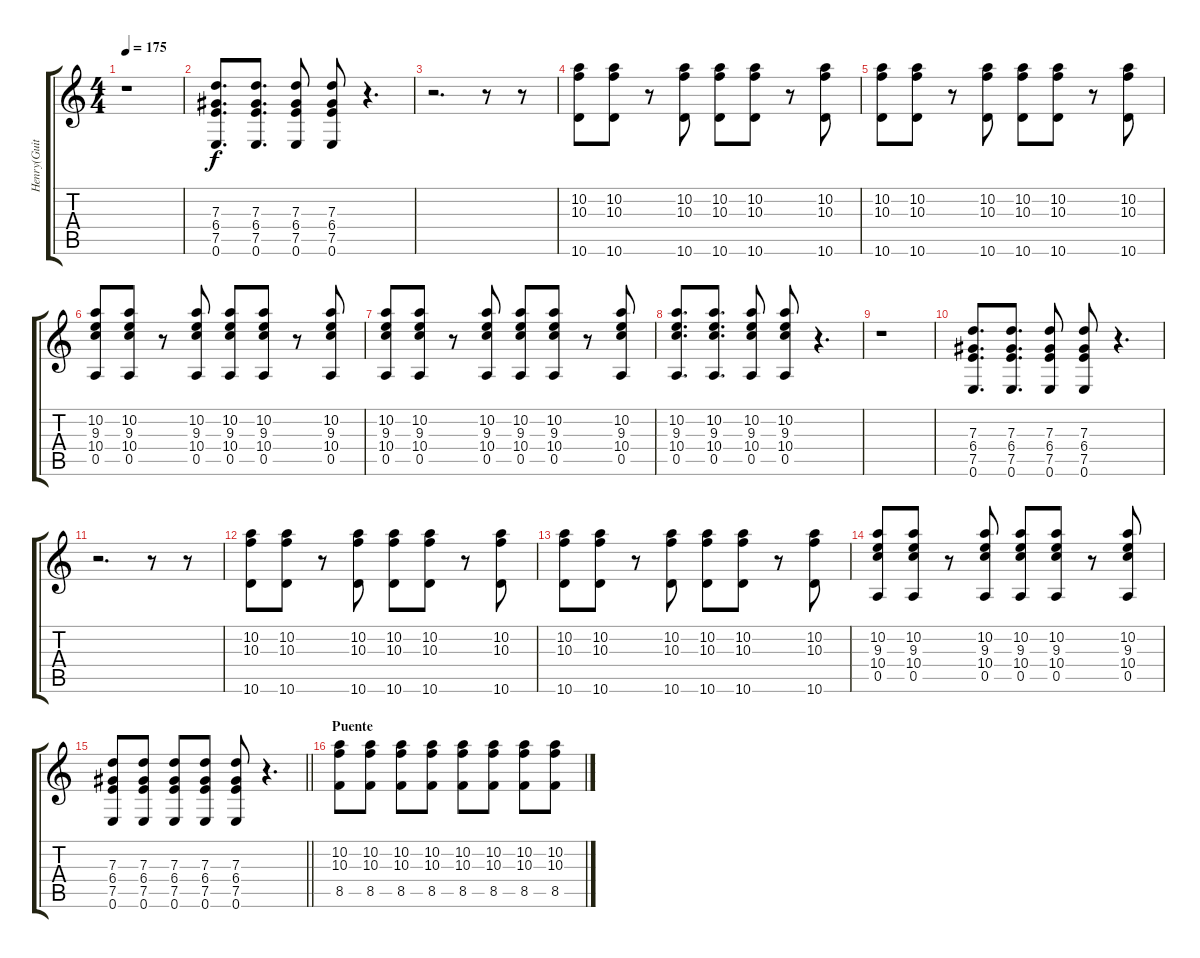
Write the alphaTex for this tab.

\track ("Henry(Guitarra)" "Henry(Guit") {instrument electricguitarclean}
\staff {score tabs}
\tuning (E4 B3 G3 D3 A2 E2) {hide}
\ts (4 4)
\tempo 175
\clef g2
\ks c
r.1{dy f} |
(7.3 6.4 7.5 0.6).8{d} (7.3 6.4 7.5 0.6).8{d} (7.3 6.4 7.5 0.6).8 (7.3 6.4 7.5 0.6).8 r.4{d} |
r.2{d} r.8 r.8 |
(10.2 10.3 10.6).8 (10.2 10.3 10.6).8 r.8 (10.2 10.3 10.6).8 (10.2 10.3 10.6).8 (10.2 10.3 10.6).8 r.8 (10.2 10.3 10.6).8 |
(10.2 10.3 10.6).8 (10.2 10.3 10.6).8 r.8 (10.2 10.3 10.6).8 (10.2 10.3 10.6).8 (10.2 10.3 10.6).8 r.8 (10.2 10.3 10.6).8 |
(10.2 9.3 10.4 0.5).8 (10.2 9.3 10.4 0.5).8 r.8 (10.2 9.3 10.4 0.5).8 (10.2 9.3 10.4 0.5).8 (10.2 9.3 10.4 0.5).8 r.8 (10.2 9.3 10.4 0.5).8 |
(10.2 9.3 10.4 0.5).8 (10.2 9.3 10.4 0.5).8 r.8 (10.2 9.3 10.4 0.5).8 (10.2 9.3 10.4 0.5).8 (10.2 9.3 10.4 0.5).8 r.8 (10.2 9.3 10.4 0.5).8 |
(10.2 9.3 10.4 0.5).8{d volume 13} (10.2 9.3 10.4 0.5).8{d} (10.2 9.3 10.4 0.5).8 (10.2 9.3 10.4 0.5).8 r.4{d} |
r.1 |
(7.3 6.4 7.5 0.6).8{d} (7.3 6.4 7.5 0.6).8{d} (7.3 6.4 7.5 0.6).8 (7.3 6.4 7.5 0.6).8 r.4{d} |
r.2{d} r.8 r.8 |
(10.2 10.3 10.6).8 (10.2 10.3 10.6).8 r.8 (10.2 10.3 10.6).8 (10.2 10.3 10.6).8 (10.2 10.3 10.6).8 r.8 (10.2 10.3 10.6).8 |
(10.2 10.3 10.6).8 (10.2 10.3 10.6).8 r.8 (10.2 10.3 10.6).8 (10.2 10.3 10.6).8 (10.2 10.3 10.6).8 r.8 (10.2 10.3 10.6).8 |
(10.2 9.3 10.4 0.5).8 (10.2 9.3 10.4 0.5).8 r.8 (10.2 9.3 10.4 0.5).8 (10.2 9.3 10.4 0.5).8 (10.2 9.3 10.4 0.5).8 r.8 (10.2 9.3 10.4 0.5).8 |
\barLineRight lightlight
(7.3 6.4 7.5 0.6).8 (7.3 6.4 7.5 0.6).8 (7.3 6.4 7.5 0.6).8 (7.3 6.4 7.5 0.6).8 (7.3 6.4 7.5 0.6).8 r.4{d} |
\section ("" "Puente")
(10.2 10.3 8.5).8{volume 11} (10.2 10.3 8.5).8 (10.2 10.3 8.5).8 (10.2 10.3 8.5).8 (10.2 10.3 8.5).8 (10.2 10.3 8.5).8 (10.2 10.3 8.5).8 (10.2 10.3 8.5).8
